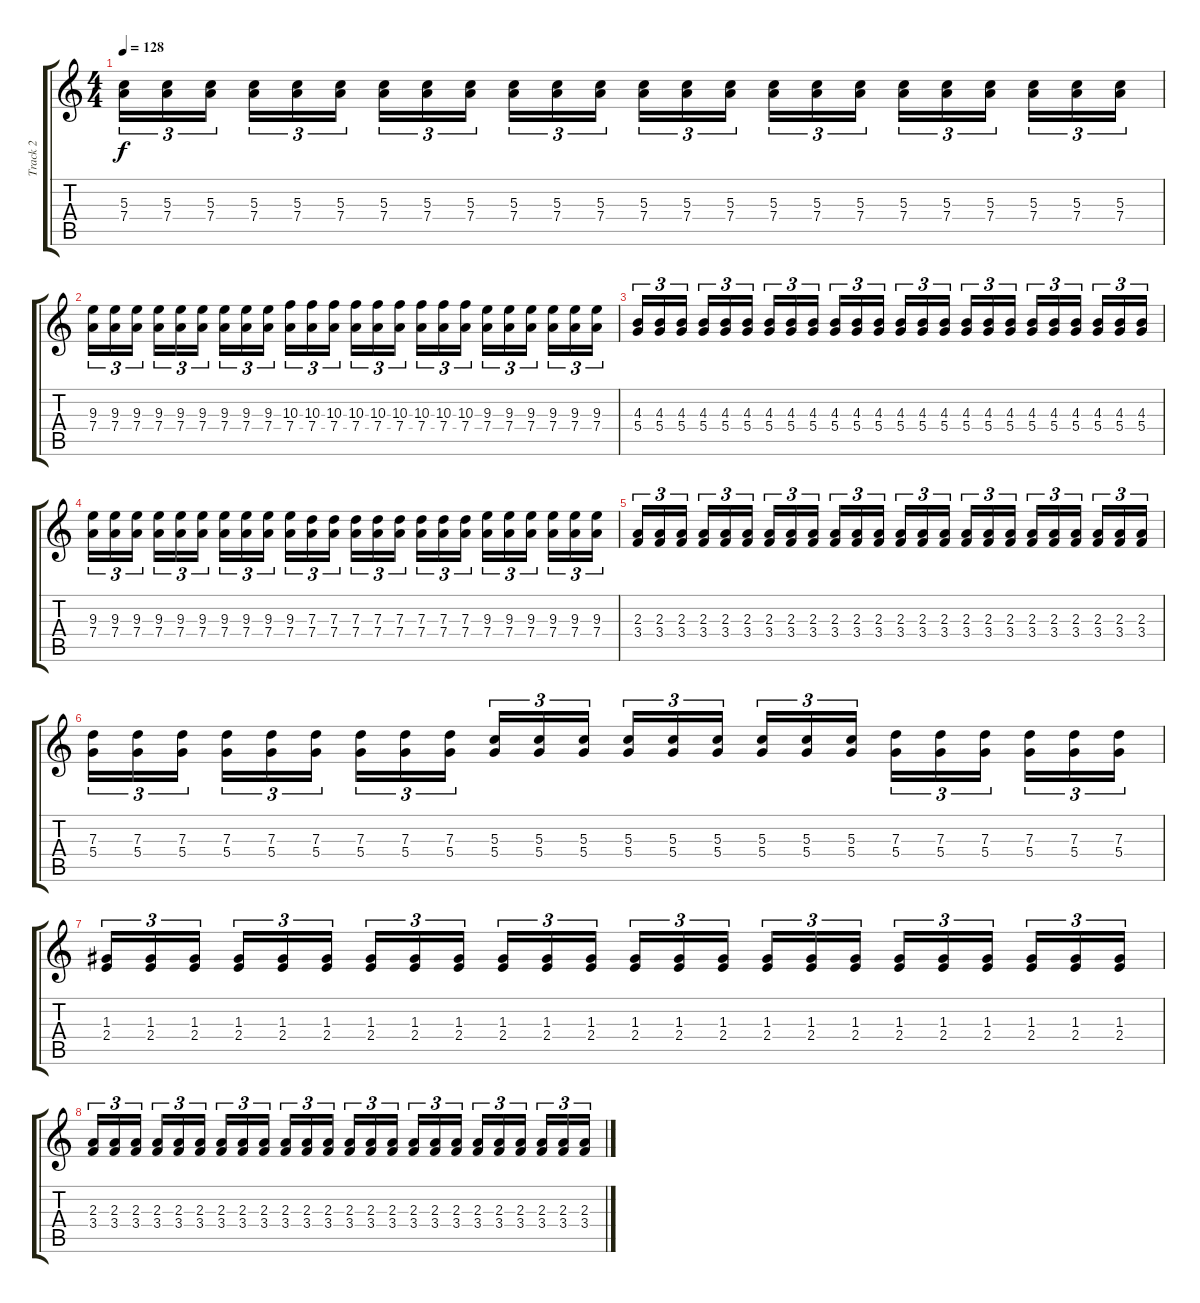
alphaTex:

\track ("Track 2" "Track 2") {instrument distortionguitar}
\staff {score tabs}
\tuning (E4 B3 G3 D3 A2 E2) {hide}
\ts (4 4)
\tempo 128
\clef g2
\ks c
(5.3 7.4).16{tu (3 2) dy f} (5.3 7.4).16{tu (3 2)} (5.3 7.4).16{tu (3 2)} (5.3 7.4).16{tu (3 2)} (5.3 7.4).16{tu (3 2)} (5.3 7.4).16{tu (3 2)} (5.3 7.4).16{tu (3 2)} (5.3 7.4).16{tu (3 2)} (5.3 7.4).16{tu (3 2)} (5.3 7.4).16{tu (3 2)} (5.3 7.4).16{tu (3 2)} (5.3 7.4).16{tu (3 2)} (5.3 7.4).16{tu (3 2)} (5.3 7.4).16{tu (3 2)} (5.3 7.4).16{tu (3 2)} (5.3 7.4).16{tu (3 2)} (5.3 7.4).16{tu (3 2)} (5.3 7.4).16{tu (3 2)} (5.3 7.4).16{tu (3 2)} (5.3 7.4).16{tu (3 2)} (5.3 7.4).16{tu (3 2)} (5.3 7.4).16{tu (3 2)} (5.3 7.4).16{tu (3 2)} (5.3 7.4).16{tu (3 2)} |
(9.3 7.4).16{tu (3 2)} (9.3 7.4).16{tu (3 2)} (9.3 7.4).16{tu (3 2)} (9.3 7.4).16{tu (3 2)} (9.3 7.4).16{tu (3 2)} (9.3 7.4).16{tu (3 2)} (9.3 7.4).16{tu (3 2)} (9.3 7.4).16{tu (3 2)} (9.3 7.4).16{tu (3 2)} (10.3 7.4).16{tu (3 2)} (10.3 7.4).16{tu (3 2)} (10.3 7.4).16{tu (3 2)} (10.3 7.4).16{tu (3 2)} (10.3 7.4).16{tu (3 2)} (10.3 7.4).16{tu (3 2)} (10.3 7.4).16{tu (3 2)} (10.3 7.4).16{tu (3 2)} (10.3 7.4).16{tu (3 2)} (9.3 7.4).16{tu (3 2)} (9.3 7.4).16{tu (3 2)} (9.3 7.4).16{tu (3 2)} (9.3 7.4).16{tu (3 2)} (9.3 7.4).16{tu (3 2)} (9.3 7.4).16{tu (3 2)} |
(4.3 5.4).16{tu (3 2)} (4.3 5.4).16{tu (3 2)} (4.3 5.4).16{tu (3 2)} (4.3 5.4).16{tu (3 2)} (4.3 5.4).16{tu (3 2)} (4.3 5.4).16{tu (3 2)} (4.3 5.4).16{tu (3 2)} (4.3 5.4).16{tu (3 2)} (4.3 5.4).16{tu (3 2)} (4.3 5.4).16{tu (3 2)} (4.3 5.4).16{tu (3 2)} (4.3 5.4).16{tu (3 2)} (4.3 5.4).16{tu (3 2)} (4.3 5.4).16{tu (3 2)} (4.3 5.4).16{tu (3 2)} (4.3 5.4).16{tu (3 2)} (4.3 5.4).16{tu (3 2)} (4.3 5.4).16{tu (3 2)} (4.3 5.4).16{tu (3 2)} (4.3 5.4).16{tu (3 2)} (4.3 5.4).16{tu (3 2)} (4.3 5.4).16{tu (3 2)} (4.3 5.4).16{tu (3 2)} (4.3 5.4).16{tu (3 2)} |
(9.3 7.4).16{tu (3 2)} (9.3 7.4).16{tu (3 2)} (9.3 7.4).16{tu (3 2)} (9.3 7.4).16{tu (3 2)} (9.3 7.4).16{tu (3 2)} (9.3 7.4).16{tu (3 2)} (9.3 7.4).16{tu (3 2)} (9.3 7.4).16{tu (3 2)} (9.3 7.4).16{tu (3 2)} (9.3 7.4).16{tu (3 2)} (7.3 7.4).16{tu (3 2)} (7.3 7.4).16{tu (3 2)} (7.3 7.4).16{tu (3 2)} (7.3 7.4).16{tu (3 2)} (7.3 7.4).16{tu (3 2)} (7.3 7.4).16{tu (3 2)} (7.3 7.4).16{tu (3 2)} (7.3 7.4).16{tu (3 2)} (9.3 7.4).16{tu (3 2)} (9.3 7.4).16{tu (3 2)} (9.3 7.4).16{tu (3 2)} (9.3 7.4).16{tu (3 2)} (9.3 7.4).16{tu (3 2)} (9.3 7.4).16{tu (3 2)} |
(2.3 3.4).16{tu (3 2)} (2.3 3.4).16{tu (3 2)} (2.3 3.4).16{tu (3 2)} (2.3 3.4).16{tu (3 2)} (2.3 3.4).16{tu (3 2)} (2.3 3.4).16{tu (3 2)} (2.3 3.4).16{tu (3 2)} (2.3 3.4).16{tu (3 2)} (2.3 3.4).16{tu (3 2)} (2.3 3.4).16{tu (3 2)} (2.3 3.4).16{tu (3 2)} (2.3 3.4).16{tu (3 2)} (2.3 3.4).16{tu (3 2)} (2.3 3.4).16{tu (3 2)} (2.3 3.4).16{tu (3 2)} (2.3 3.4).16{tu (3 2)} (2.3 3.4).16{tu (3 2)} (2.3 3.4).16{tu (3 2)} (2.3 3.4).16{tu (3 2)} (2.3 3.4).16{tu (3 2)} (2.3 3.4).16{tu (3 2)} (2.3 3.4).16{tu (3 2)} (2.3 3.4).16{tu (3 2)} (2.3 3.4).16{tu (3 2)} |
(7.3 5.4).16{tu (3 2)} (7.3 5.4).16{tu (3 2)} (7.3 5.4).16{tu (3 2)} (7.3 5.4).16{tu (3 2)} (7.3 5.4).16{tu (3 2)} (7.3 5.4).16{tu (3 2)} (7.3 5.4).16{tu (3 2)} (7.3 5.4).16{tu (3 2)} (7.3 5.4).16{tu (3 2)} (5.3 5.4).16{tu (3 2)} (5.3 5.4).16{tu (3 2)} (5.3 5.4).16{tu (3 2)} (5.3 5.4).16{tu (3 2)} (5.3 5.4).16{tu (3 2)} (5.3 5.4).16{tu (3 2)} (5.3 5.4).16{tu (3 2)} (5.3 5.4).16{tu (3 2)} (5.3 5.4).16{tu (3 2)} (7.3 5.4).16{tu (3 2)} (7.3 5.4).16{tu (3 2)} (7.3 5.4).16{tu (3 2)} (7.3 5.4).16{tu (3 2)} (7.3 5.4).16{tu (3 2)} (7.3 5.4).16{tu (3 2)} |
(1.3 2.4).16{tu (3 2)} (1.3 2.4).16{tu (3 2)} (1.3 2.4).16{tu (3 2)} (1.3 2.4).16{tu (3 2)} (1.3 2.4).16{tu (3 2)} (1.3 2.4).16{tu (3 2)} (1.3 2.4).16{tu (3 2)} (1.3 2.4).16{tu (3 2)} (1.3 2.4).16{tu (3 2)} (1.3 2.4).16{tu (3 2)} (1.3 2.4).16{tu (3 2)} (1.3 2.4).16{tu (3 2)} (1.3 2.4).16{tu (3 2)} (1.3 2.4).16{tu (3 2)} (1.3 2.4).16{tu (3 2)} (1.3 2.4).16{tu (3 2)} (1.3 2.4).16{tu (3 2)} (1.3 2.4).16{tu (3 2)} (1.3 2.4).16{tu (3 2)} (1.3 2.4).16{tu (3 2)} (1.3 2.4).16{tu (3 2)} (1.3 2.4).16{tu (3 2)} (1.3 2.4).16{tu (3 2)} (1.3 2.4).16{tu (3 2)} |
(2.3 3.4).16{tu (3 2)} (2.3 3.4).16{tu (3 2)} (2.3 3.4).16{tu (3 2)} (2.3 3.4).16{tu (3 2)} (2.3 3.4).16{tu (3 2)} (2.3 3.4).16{tu (3 2)} (2.3 3.4).16{tu (3 2)} (2.3 3.4).16{tu (3 2)} (2.3 3.4).16{tu (3 2)} (2.3 3.4).16{tu (3 2)} (2.3 3.4).16{tu (3 2)} (2.3 3.4).16{tu (3 2)} (2.3 3.4).16{tu (3 2)} (2.3 3.4).16{tu (3 2)} (2.3 3.4).16{tu (3 2)} (2.3 3.4).16{tu (3 2)} (2.3 3.4).16{tu (3 2)} (2.3 3.4).16{tu (3 2)} (2.3 3.4).16{tu (3 2)} (2.3 3.4).16{tu (3 2)} (2.3 3.4).16{tu (3 2)} (2.3 3.4).16{tu (3 2)} (2.3 3.4).16{tu (3 2)} (2.3 3.4).16{tu (3 2)}
